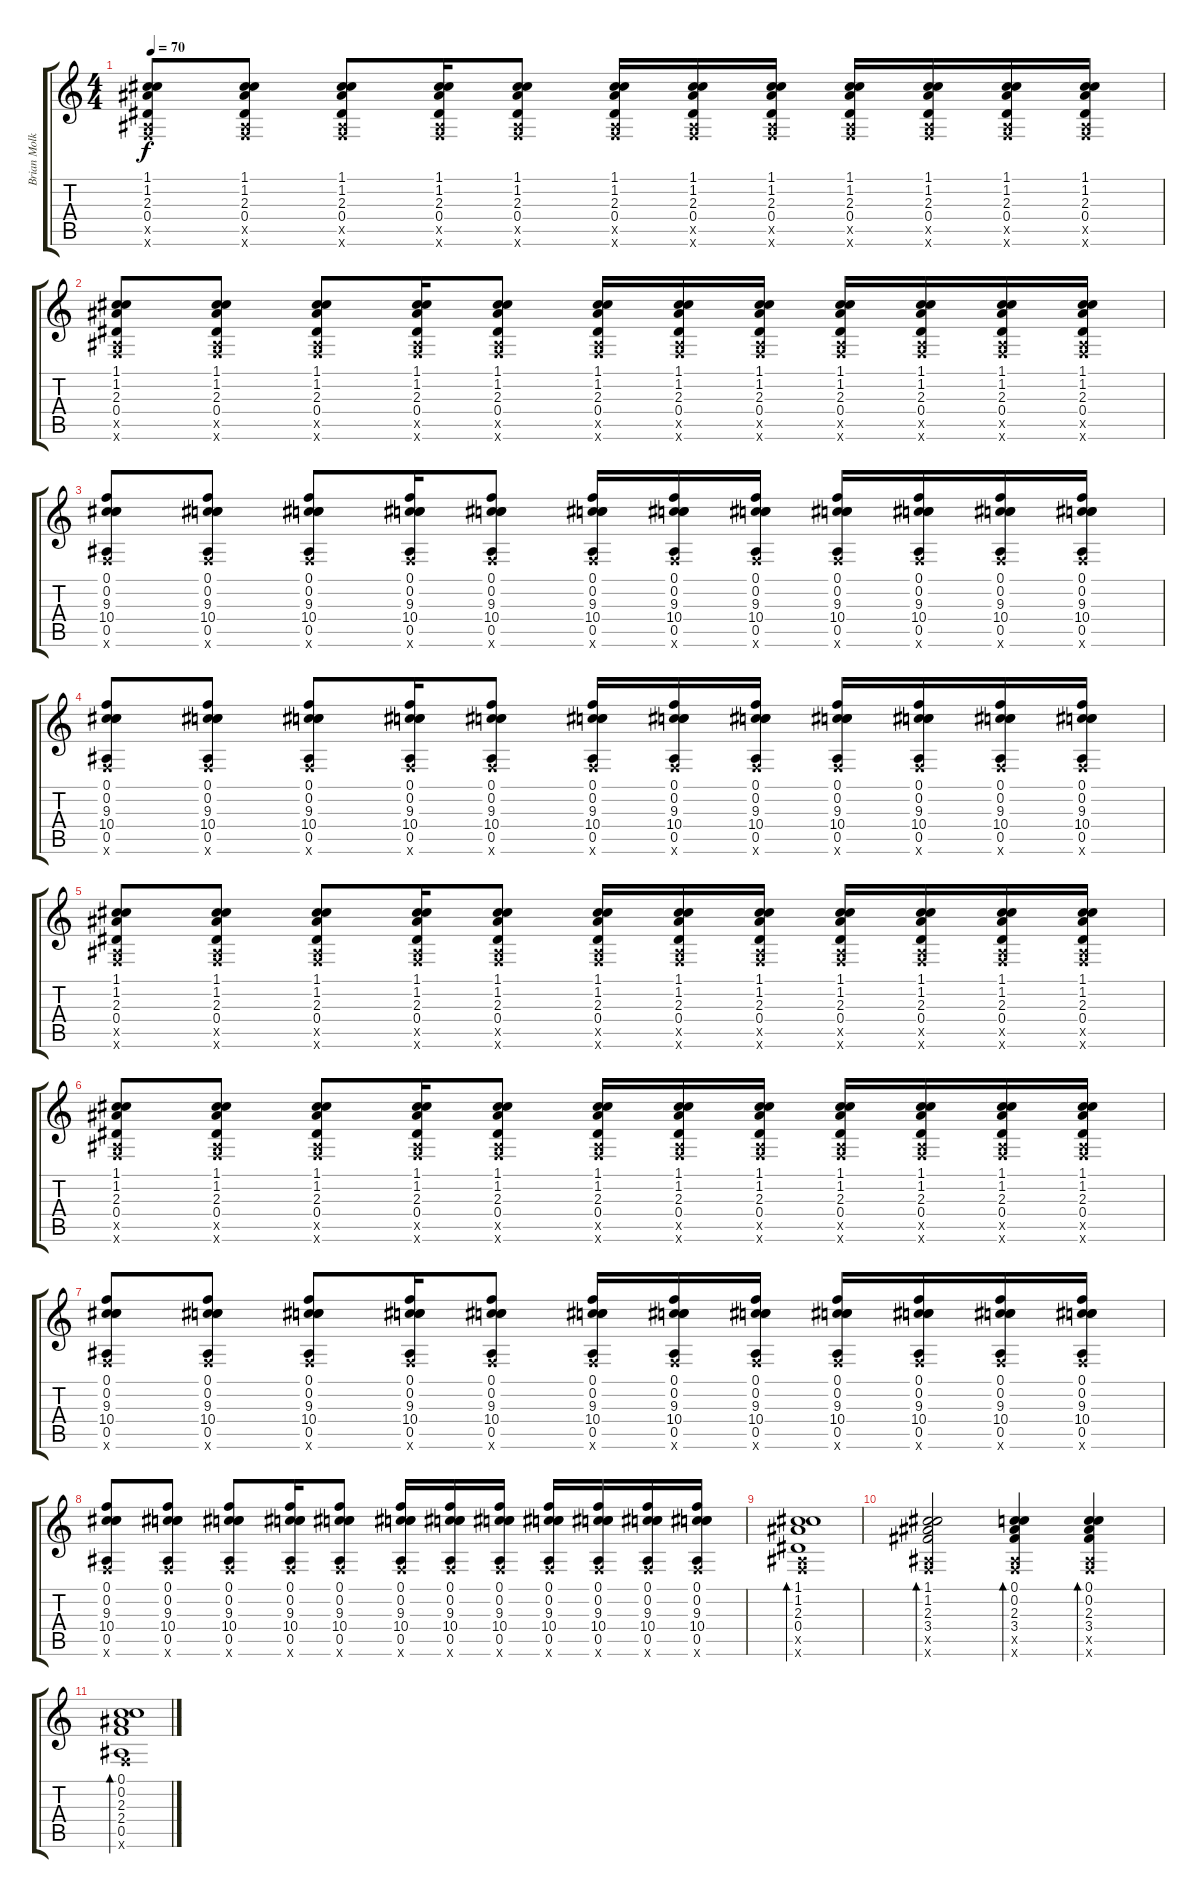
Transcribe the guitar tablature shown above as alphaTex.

\track ("Brian Molko #2" "Brian Molk") {instrument electricguitarclean}
\staff {score tabs}
\tuning (C4 C4 Ab3 Eb3 Bb2 F2) {hide}
\ts (4 4)
\tempo 70
\clef g2
\ks c
(1.1 1.2 2.3 0.4 0.5{x} 0.6{x}).8{dy f} (1.1 1.2 2.3 0.4 0.5{x} 0.6{x}).8 (1.1 1.2 2.3 0.4 0.5{x} 0.6{x}).8 (1.1 1.2 2.3 0.4 0.5{x} 0.6{x}).16 (1.1 1.2 2.3 0.4 0.5{x} 0.6{x}).8 (1.1 1.2 2.3 0.4 0.5{x} 0.6{x}).16 (1.1 1.2 2.3 0.4 0.5{x} 0.6{x}).16 (1.1 1.2 2.3 0.4 0.5{x} 0.6{x}).16 (1.1 1.2 2.3 0.4 0.5{x} 0.6{x}).16 (1.1 1.2 2.3 0.4 0.5{x} 0.6{x}).16 (1.1 1.2 2.3 0.4 0.5{x} 0.6{x}).16 (1.1 1.2 2.3 0.4 0.5{x} 0.6{x}).16 |
(1.1 1.2 2.3 0.4 0.5{x} 0.6{x}).8 (1.1 1.2 2.3 0.4 0.5{x} 0.6{x}).8 (1.1 1.2 2.3 0.4 0.5{x} 0.6{x}).8 (1.1 1.2 2.3 0.4 0.5{x} 0.6{x}).16 (1.1 1.2 2.3 0.4 0.5{x} 0.6{x}).8 (1.1 1.2 2.3 0.4 0.5{x} 0.6{x}).16 (1.1 1.2 2.3 0.4 0.5{x} 0.6{x}).16 (1.1 1.2 2.3 0.4 0.5{x} 0.6{x}).16 (1.1 1.2 2.3 0.4 0.5{x} 0.6{x}).16 (1.1 1.2 2.3 0.4 0.5{x} 0.6{x}).16 (1.1 1.2 2.3 0.4 0.5{x} 0.6{x}).16 (1.1 1.2 2.3 0.4 0.5{x} 0.6{x}).16 |
(0.1 0.2 9.3 10.4 0.5 0.6{x}).8 (0.1 0.2 9.3 10.4 0.5 0.6{x}).8 (0.1 0.2 9.3 10.4 0.5 0.6{x}).8 (0.1 0.2 9.3 10.4 0.5 0.6{x}).16 (0.1 0.2 9.3 10.4 0.5 0.6{x}).8 (0.1 0.2 9.3 10.4 0.5 0.6{x}).16 (0.1 0.2 9.3 10.4 0.5 0.6{x}).16 (0.1 0.2 9.3 10.4 0.5 0.6{x}).16 (0.1 0.2 9.3 10.4 0.5 0.6{x}).16 (0.1 0.2 9.3 10.4 0.5 0.6{x}).16 (0.1 0.2 9.3 10.4 0.5 0.6{x}).16 (0.1 0.2 9.3 10.4 0.5 0.6{x}).16 |
(0.1 0.2 9.3 10.4 0.5 0.6{x}).8 (0.1 0.2 9.3 10.4 0.5 0.6{x}).8 (0.1 0.2 9.3 10.4 0.5 0.6{x}).8 (0.1 0.2 9.3 10.4 0.5 0.6{x}).16 (0.1 0.2 9.3 10.4 0.5 0.6{x}).8 (0.1 0.2 9.3 10.4 0.5 0.6{x}).16 (0.1 0.2 9.3 10.4 0.5 0.6{x}).16 (0.1 0.2 9.3 10.4 0.5 0.6{x}).16 (0.1 0.2 9.3 10.4 0.5 0.6{x}).16 (0.1 0.2 9.3 10.4 0.5 0.6{x}).16 (0.1 0.2 9.3 10.4 0.5 0.6{x}).16 (0.1 0.2 9.3 10.4 0.5 0.6{x}).16 |
(1.1 1.2 2.3 0.4 0.5{x} 0.6{x}).8 (1.1 1.2 2.3 0.4 0.5{x} 0.6{x}).8 (1.1 1.2 2.3 0.4 0.5{x} 0.6{x}).8 (1.1 1.2 2.3 0.4 0.5{x} 0.6{x}).16 (1.1 1.2 2.3 0.4 0.5{x} 0.6{x}).8 (1.1 1.2 2.3 0.4 0.5{x} 0.6{x}).16 (1.1 1.2 2.3 0.4 0.5{x} 0.6{x}).16 (1.1 1.2 2.3 0.4 0.5{x} 0.6{x}).16 (1.1 1.2 2.3 0.4 0.5{x} 0.6{x}).16 (1.1 1.2 2.3 0.4 0.5{x} 0.6{x}).16 (1.1 1.2 2.3 0.4 0.5{x} 0.6{x}).16 (1.1 1.2 2.3 0.4 0.5{x} 0.6{x}).16 |
(1.1 1.2 2.3 0.4 0.5{x} 0.6{x}).8 (1.1 1.2 2.3 0.4 0.5{x} 0.6{x}).8 (1.1 1.2 2.3 0.4 0.5{x} 0.6{x}).8 (1.1 1.2 2.3 0.4 0.5{x} 0.6{x}).16 (1.1 1.2 2.3 0.4 0.5{x} 0.6{x}).8 (1.1 1.2 2.3 0.4 0.5{x} 0.6{x}).16 (1.1 1.2 2.3 0.4 0.5{x} 0.6{x}).16 (1.1 1.2 2.3 0.4 0.5{x} 0.6{x}).16 (1.1 1.2 2.3 0.4 0.5{x} 0.6{x}).16 (1.1 1.2 2.3 0.4 0.5{x} 0.6{x}).16 (1.1 1.2 2.3 0.4 0.5{x} 0.6{x}).16 (1.1 1.2 2.3 0.4 0.5{x} 0.6{x}).16 |
(0.1 0.2 9.3 10.4 0.5 0.6{x}).8 (0.1 0.2 9.3 10.4 0.5 0.6{x}).8 (0.1 0.2 9.3 10.4 0.5 0.6{x}).8 (0.1 0.2 9.3 10.4 0.5 0.6{x}).16 (0.1 0.2 9.3 10.4 0.5 0.6{x}).8 (0.1 0.2 9.3 10.4 0.5 0.6{x}).16 (0.1 0.2 9.3 10.4 0.5 0.6{x}).16 (0.1 0.2 9.3 10.4 0.5 0.6{x}).16 (0.1 0.2 9.3 10.4 0.5 0.6{x}).16 (0.1 0.2 9.3 10.4 0.5 0.6{x}).16 (0.1 0.2 9.3 10.4 0.5 0.6{x}).16 (0.1 0.2 9.3 10.4 0.5 0.6{x}).16 |
(0.1 0.2 9.3 10.4 0.5 0.6{x}).8 (0.1 0.2 9.3 10.4 0.5 0.6{x}).8 (0.1 0.2 9.3 10.4 0.5 0.6{x}).8 (0.1 0.2 9.3 10.4 0.5 0.6{x}).16 (0.1 0.2 9.3 10.4 0.5 0.6{x}).8 (0.1 0.2 9.3 10.4 0.5 0.6{x}).16 (0.1 0.2 9.3 10.4 0.5 0.6{x}).16 (0.1 0.2 9.3 10.4 0.5 0.6{x}).16 (0.1 0.2 9.3 10.4 0.5 0.6{x}).16 (0.1 0.2 9.3 10.4 0.5 0.6{x}).16 (0.1 0.2 9.3 10.4 0.5 0.6{x}).16 (0.1 0.2 9.3 10.4 0.5 0.6{x}).16 |
(1.1 1.2 2.3 0.4 0.5{x} 0.6{x}).1{bd 240} |
(1.1 1.2 2.3 3.4 0.5{x} 0.6{x}).2{bd 240} (0.1 0.2 2.3 3.4 0.5{x} 0.6{x}).4{bd 120} (0.1 0.2 2.3 3.4 0.5{x} 0.6{x}).4{bd 120} |
(0.1 0.2 2.3 2.4 0.5 0.6{x}).1{bd 240}
